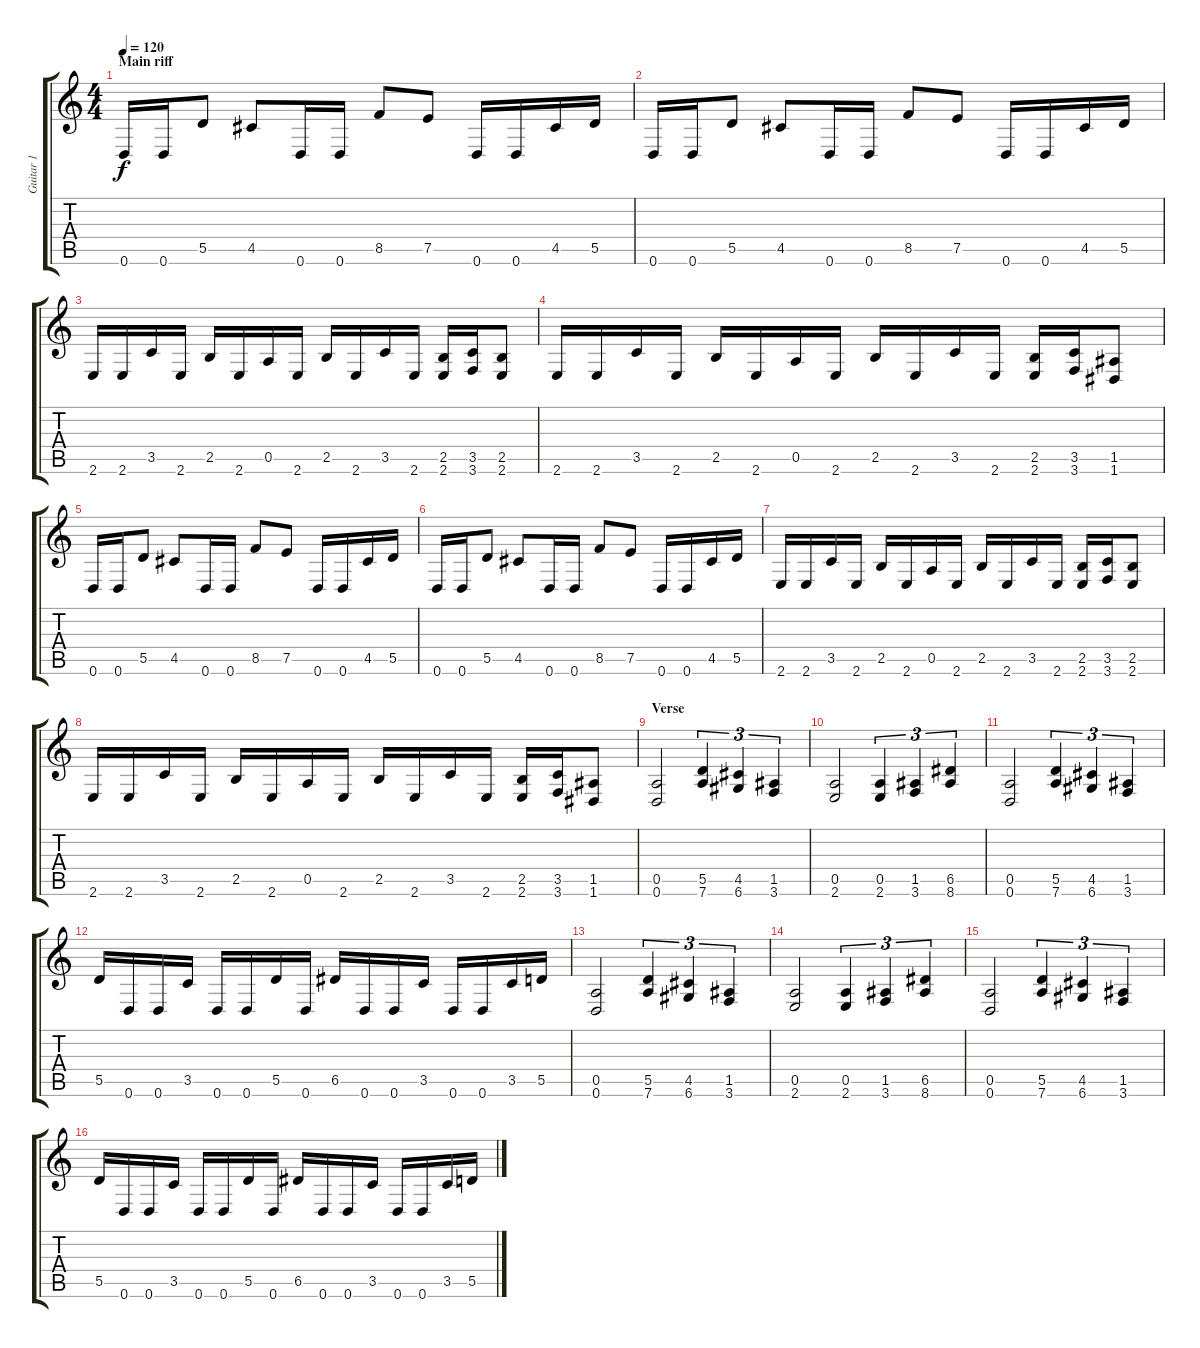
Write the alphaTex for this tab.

\track ("Guitar 1" "Guitar 1") {instrument distortionguitar}
\staff {score tabs}
\tuning (E4 B3 G3 D3 A2 D2) {hide}
\ts (4 4)
\section ("" "Main riff")
\tempo 120
\clef g2
\ks c
0.6.16{dy f instrument distortionguitar} 0.6.16 5.5.8 4.5.8 0.6.16 0.6.16 8.5.8 7.5.8 0.6.16 0.6.16 4.5.16 5.5.16 |
0.6.16 0.6.16 5.5.8 4.5.8 0.6.16 0.6.16 8.5.8 7.5.8 0.6.16 0.6.16 4.5.16 5.5.16 |
2.6.16 2.6.16 3.5.16 2.6.16 2.5.16 2.6.16 0.5.16 2.6.16 2.5.16 2.6.16 3.5.16 2.6.16 (2.5 2.6).16 (3.5 3.6).16 (2.5 2.6).8 |
2.6.16 2.6.16 3.5.16 2.6.16 2.5.16 2.6.16 0.5.16 2.6.16 2.5.16 2.6.16 3.5.16 2.6.16 (2.5 2.6).16 (3.5 3.6).16 (1.5 1.6).8 |
0.6.16 0.6.16 5.5.8 4.5.8 0.6.16 0.6.16 8.5.8 7.5.8 0.6.16 0.6.16 4.5.16 5.5.16 |
0.6.16 0.6.16 5.5.8 4.5.8 0.6.16 0.6.16 8.5.8 7.5.8 0.6.16 0.6.16 4.5.16 5.5.16 |
2.6.16 2.6.16 3.5.16 2.6.16 2.5.16 2.6.16 0.5.16 2.6.16 2.5.16 2.6.16 3.5.16 2.6.16 (2.5 2.6).16 (3.5 3.6).16 (2.5 2.6).8 |
2.6.16 2.6.16 3.5.16 2.6.16 2.5.16 2.6.16 0.5.16 2.6.16 2.5.16 2.6.16 3.5.16 2.6.16 (2.5 2.6).16 (3.5 3.6).16 (1.5 1.6).8 |
\section ("" "Verse")
(0.5 0.6).2 (5.5 7.6).4{tu (3 2)} (4.5 6.6).4{tu (3 2)} (1.5 3.6).4{tu (3 2)} |
(0.5 2.6).2 (0.5 2.6).4{tu (3 2)} (1.5 3.6).4{tu (3 2)} (6.5 8.6).4{tu (3 2)} |
(0.5 0.6).2 (5.5 7.6).4{tu (3 2)} (4.5 6.6).4{tu (3 2)} (1.5 3.6).4{tu (3 2)} |
5.5.16 0.6.16 0.6.16 3.5.16 0.6.16 0.6.16 5.5.16 0.6.16 6.5.16 0.6.16 0.6.16 3.5.16 0.6.16 0.6.16 3.5.16 5.5.16 |
(0.5 0.6).2 (5.5 7.6).4{tu (3 2)} (4.5 6.6).4{tu (3 2)} (1.5 3.6).4{tu (3 2)} |
(0.5 2.6).2 (0.5 2.6).4{tu (3 2)} (1.5 3.6).4{tu (3 2)} (6.5 8.6).4{tu (3 2)} |
(0.5 0.6).2 (5.5 7.6).4{tu (3 2)} (4.5 6.6).4{tu (3 2)} (1.5 3.6).4{tu (3 2)} |
5.5.16 0.6.16 0.6.16 3.5.16 0.6.16 0.6.16 5.5.16 0.6.16 6.5.16 0.6.16 0.6.16 3.5.16 0.6.16 0.6.16 3.5.16 5.5.16
